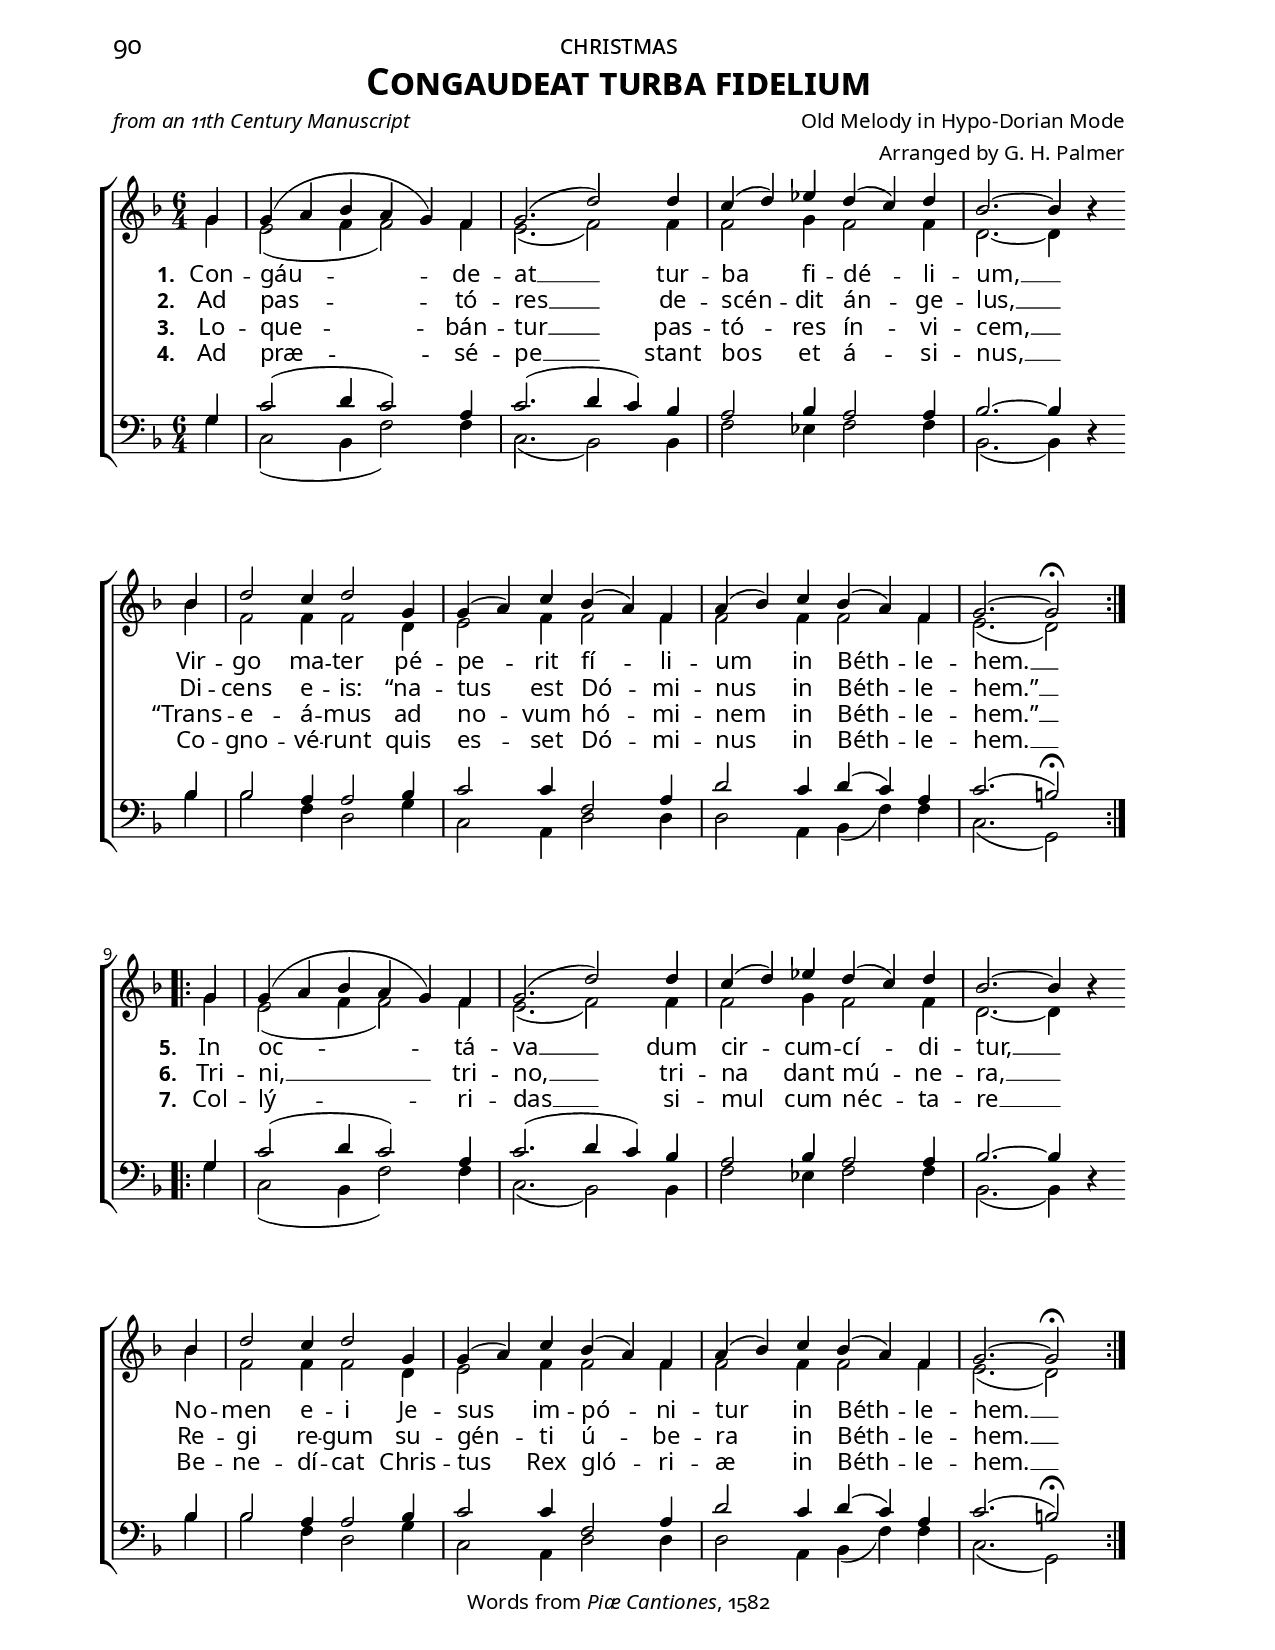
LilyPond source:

\version "2.14.2"
\include "util.ly"
\paper {
  print-all-headers = ##t
  paper-height = 11\in
  paper-width = 8.5\in
  indent = 0\in
  %system-system-spacing = #'((basic-distance . 10) (padding . 0))
  %score-markup-spacing =
  %  #'((basic-distance . 0)
  %     (minimum-distance . 0)
  %     (padding . -11)
  %     (stretchability . 100))
  system-system-spacing =
    #'((basic-distance . 0)
       (minimum-distance . 0)
       (padding . -1)
       (stretchability . 100))
  ragged-last-bottom = ##f
  ragged-bottom = ##f
  two-sided = ##t
  inner-margin = 1\in
  outer-margin = 0.75\in
  top-margin = 0.26\in
  bottom-margin = 0.25\in
  first-page-number = #090
  print-first-page-number = ##t
  headerLine = \markup{\override #'(font-name . "Garamond Premier Pro") \smallCapsOldStyle"christmas"}
  oddHeaderMarkup = \markup\fill-line{
     \override #'(font-name . "Garamond Premier Pro")\abs-fontsize #12.5
     \combine 
        \fill-line{"" \on-the-fly #print-page-number-check-first
        \oldStylePageNum""
        }
        \fill-line{\headerLine}
  }
  evenHeaderMarkup = \markup {
     \override #'(font-name . "Garamond Premier Pro")\abs-fontsize #12.5
     \combine
        \on-the-fly #print-page-number-check-first
        \oldStylePageNum""
        \fill-line{\headerLine}
  }
}

#(set-global-staff-size 18) \paper{ #(define fonts (make-pango-font-tree "Garamond Premier Pro" "Garamond Premier Pro" "Garamond Premier Pro" (/ 18 20))) }
global = {
  \key f \major
  \time 6/4
}

sopMusic = \relative c'' {
  \repeat volta 2 {
    \partial 4 g4 |
    g( a bes a g) f |
    g2.( d'2)  d4 |
    c( d) ees d( c) d |
    bes2.~ bes4 bes\rest \bar""\break bes |
    
    d2 c4 d2 g,4 |
    g( a) c bes( a) f |
    a( bes) c bes( a) f |
    \partial 4*5 g2.~ g2\fermata \break 
  }
}
sopWords = \lyricmode {
  
}

altoMusic = \relative c'' {
  g4 |
  e2( f4 f2) f4 |
  e2.( f2) f4 |
  f2 g4 f2 f4 |
  d2.~ d4 s4 bes' |
  
  f2 f4 f2 d4 |
  e2 f4 f2 f4 |
  f2 f4 f2 f4 |
  e2.( d2)
}
altoWords = \lyricmode {
  \dropLyricsIX
  \set stanza = #"1. "
  Con -- gáu -- de -- at __ tur -- ba fi -- dé -- li -- um, __
  Vir -- go ma -- ter pé -- pe -- rit fí -- li -- um
  in Béth -- le -- hem. __
  
  
  \set stanza = #"5. "
  In oc -- tá -- va __ dum cir -- cum -- cí -- di -- tur, __
  No -- men e -- i Je -- sus im -- pó -- ni -- tur
  in Béth -- le -- hem. __
}
altoWordsII = \lyricmode {
  \dropLyricsIX
%\markup\italic
  \set stanza = #"2. "  
  Ad pas -- tó -- res __ de -- scén -- dit án -- ge -- lus, __
  Di -- cens e -- is: “na -- tus est Dó -- mi -- nus
  in Béth -- le -- hem.” __
  
  
  \set stanza = #"6. "
  Tri -- ni, __ tri -- no, __ tri -- na dant mú -- ne -- ra, __
  Re -- gi re -- gum su -- gén -- ti ú -- be -- ra
  in Béth -- le -- hem. __
}
altoWordsIII = \lyricmode {
  \dropLyricsIX
  \set stanza = #"3. "
  Lo -- que -- bán -- tur __ pas -- tó -- res ín -- vi -- cem, __
  “Trans -- e -- á -- mus ad no -- vum hó -- mi -- nem
  in Béth -- le -- hem.” __
  
  
  \set stanza = #"7. "
  Col -- lý -- ri -- das __ si -- mul cum néc -- ta -- re __
  Be -- ne -- dí -- cat Chris -- tus Rex gló -- ri -- æ
  in Béth -- le -- hem. __
}
altoWordsIV = \lyricmode {
  \dropLyricsIX
  \set stanza = #"4. "
  Ad præ -- sé -- pe __ stant bos et á -- si -- nus, __
  Co -- gno -- vé -- runt quis es -- set Dó -- mi -- nus
  in Béth -- le -- hem. __
}
altoWordsV = \lyricmode {
}
altoWordsVI = \lyricmode {
}
altoWordsVII = \lyricmode {
}
tenorMusic = \relative c' {
  g4 |
  c2( d4 c2) a4 |
  c2.( d4 c4) bes |
  a2 bes4 a2 a4 |
  bes2.~ bes4 s4 bes |
  
  bes2 a4 a2 bes4 |
  c2 c4 f,2 a4 |
  d2 c4 d( c) a |
  c2.( b2\fermata)
}
tenorWords = \lyricmode {

}

bassMusic = \relative c' {
  g4 |
  c,2( bes4 f'2) f4 |
  c2.( bes2) bes4 |
  f'2 ees4 f2 f4 |
  bes,2.( bes4) d4\rest bes'4 |
  
  bes2 f4 d2 g4 |
  c,2 a4 d2 d4 |
  d2 a4 bes( f') f |
  c2.( g2)
}
bassWords = \lyricmode {

}

pianoRH = \relative c' {
  
}
pianoLH = \relative c' {
  
}

\score {
  <<
   \new ChoirStaff <<
%    \new Lyrics = sopranos { s1 }
    \new Staff = women <<
      \new Voice = "sopranos" {
        \voiceOne
        << \global \repeat unfold2\sopMusic >>
      }
      \new Voice = "altos" {
        \voiceTwo
        << \global \repeat unfold2\altoMusic >>
      }
    >>
    \new Staff = men <<
      \clef bass
      \new Voice = "tenors" {
        \voiceOne
        << \global \repeat unfold2\tenorMusic >>
      }
      \new Voice = "basses" {
        \voiceTwo << \global \repeat unfold2\bassMusic >>
      }
    >>
%    \new Lyrics = basses { s1 }
%    \context Lyrics = sopranos \lyricsto sopranos \sopWords
    \new Lyrics = "altosVII"  \with { alignBelowContext = #"women" } \lyricsto "sopranos" \altoWordsVII
    \new Lyrics = "altosVI"  \with { alignBelowContext = #"women" } \lyricsto "sopranos" \altoWordsVI
    \new Lyrics = "altosV"  \with { alignBelowContext = #"women" } \lyricsto "sopranos" \altoWordsV
    \new Lyrics = "altosIV"  \with { alignBelowContext = #"women" } \lyricsto "sopranos" \altoWordsIV
    \new Lyrics = "altosIII"  \with { alignBelowContext = #"women" } \lyricsto "sopranos" \altoWordsIII
    \new Lyrics = "altosII"  \with { alignBelowContext = #"women" } \lyricsto "sopranos" \altoWordsII
    \new Lyrics = "altos"  \with { alignBelowContext = #"women" \override VerticalAxisGroup #'nonstaff-relatedstaff-spacing = #'((padding . -0.5))} \lyricsto "sopranos" \altoWords
    \context Lyrics = tenors \lyricsto tenors \tenorWords
%    \context Lyrics = basses \lyricsto basses \bassWords
   >>
%    \new PianoStaff << \new Staff { \new Voice { \pianoRH } } \new Staff { \clef "bass" \pianoLH } >>
  >>
  \layout {
  \context {
    \Lyrics
    \override LyricText #'font-size = #1.3
  }
    \context {
      \Score
      %\override SpacingSpanner #'base-shortest-duration = #(ly:make-moment 1 8)
      %\override SpacingSpanner #'common-shortest-duration = #(ly:make-moment 1 4)
    }
    \context {
      % a little smaller so lyrics
      % can be closer to the staff
      \Staff
      \override VerticalAxisGroup #'minimum-Y-extent = #'(-3 . 3)
    }
    \context {
      \Lyrics
      \override LyricText #'X-offset = #center-on-word
    }
  }
  \header {
    title = \markup{\override #'(font-name . "Garamond Premier Pro Semibold"){ \abs-fontsize #18 \smallCapsOldStyle"Congaudeat turba fidelium"}}
    poet = \markup\concat{\italic \oldStyleNum"from an 11th Century Manuscript"}
    composer = \markup\oldStyleNum"Old Melody in Hypo-Dorian Mode"
    arranger = \markup\oldStyleNum"Arranged by G. H. Palmer"
  }
}
\header {
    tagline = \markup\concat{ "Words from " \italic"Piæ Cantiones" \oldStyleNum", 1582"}
  }

